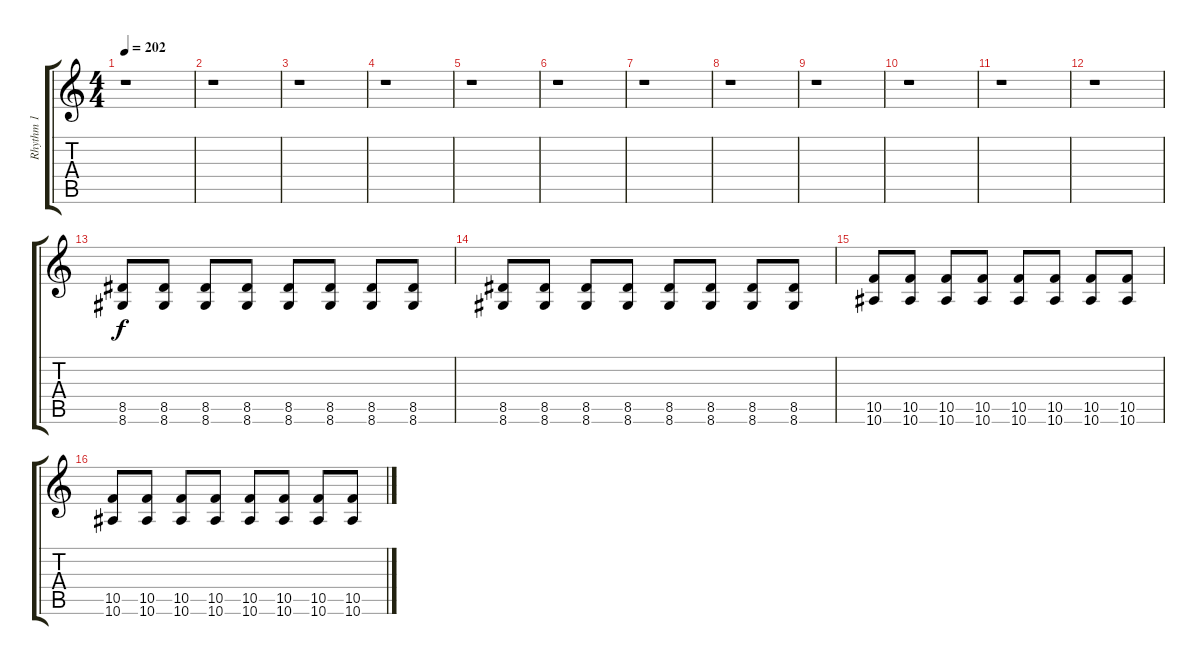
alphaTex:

\track ("Rhythm 1" "Rhythm 1") {instrument distortionguitar}
\staff {score tabs}
\tuning (D4 A3 F3 C3 G2 C2) {hide}
\ts (4 4)
\tempo 202
\clef g2
\ks c
r.1{dy f} |
r.1 |
r.1 |
r.1 |
r.1 |
r.1 |
r.1 |
r.1 |
r.1 |
r.1 |
r.1 |
r.1 |
(8.5 8.6).8 (8.5 8.6).8 (8.5 8.6).8 (8.5 8.6).8 (8.5 8.6).8 (8.5 8.6).8 (8.5 8.6).8 (8.5 8.6).8 |
(8.5 8.6).8 (8.5 8.6).8 (8.5 8.6).8 (8.5 8.6).8 (8.5 8.6).8 (8.5 8.6).8 (8.5 8.6).8 (8.5 8.6).8 |
(10.5 10.6).8 (10.5 10.6).8 (10.5 10.6).8 (10.5 10.6).8 (10.5 10.6).8 (10.5 10.6).8 (10.5 10.6).8 (10.5 10.6).8 |
(10.5 10.6).8 (10.5 10.6).8 (10.5 10.6).8 (10.5 10.6).8 (10.5 10.6).8 (10.5 10.6).8 (10.5 10.6).8 (10.5 10.6).8
